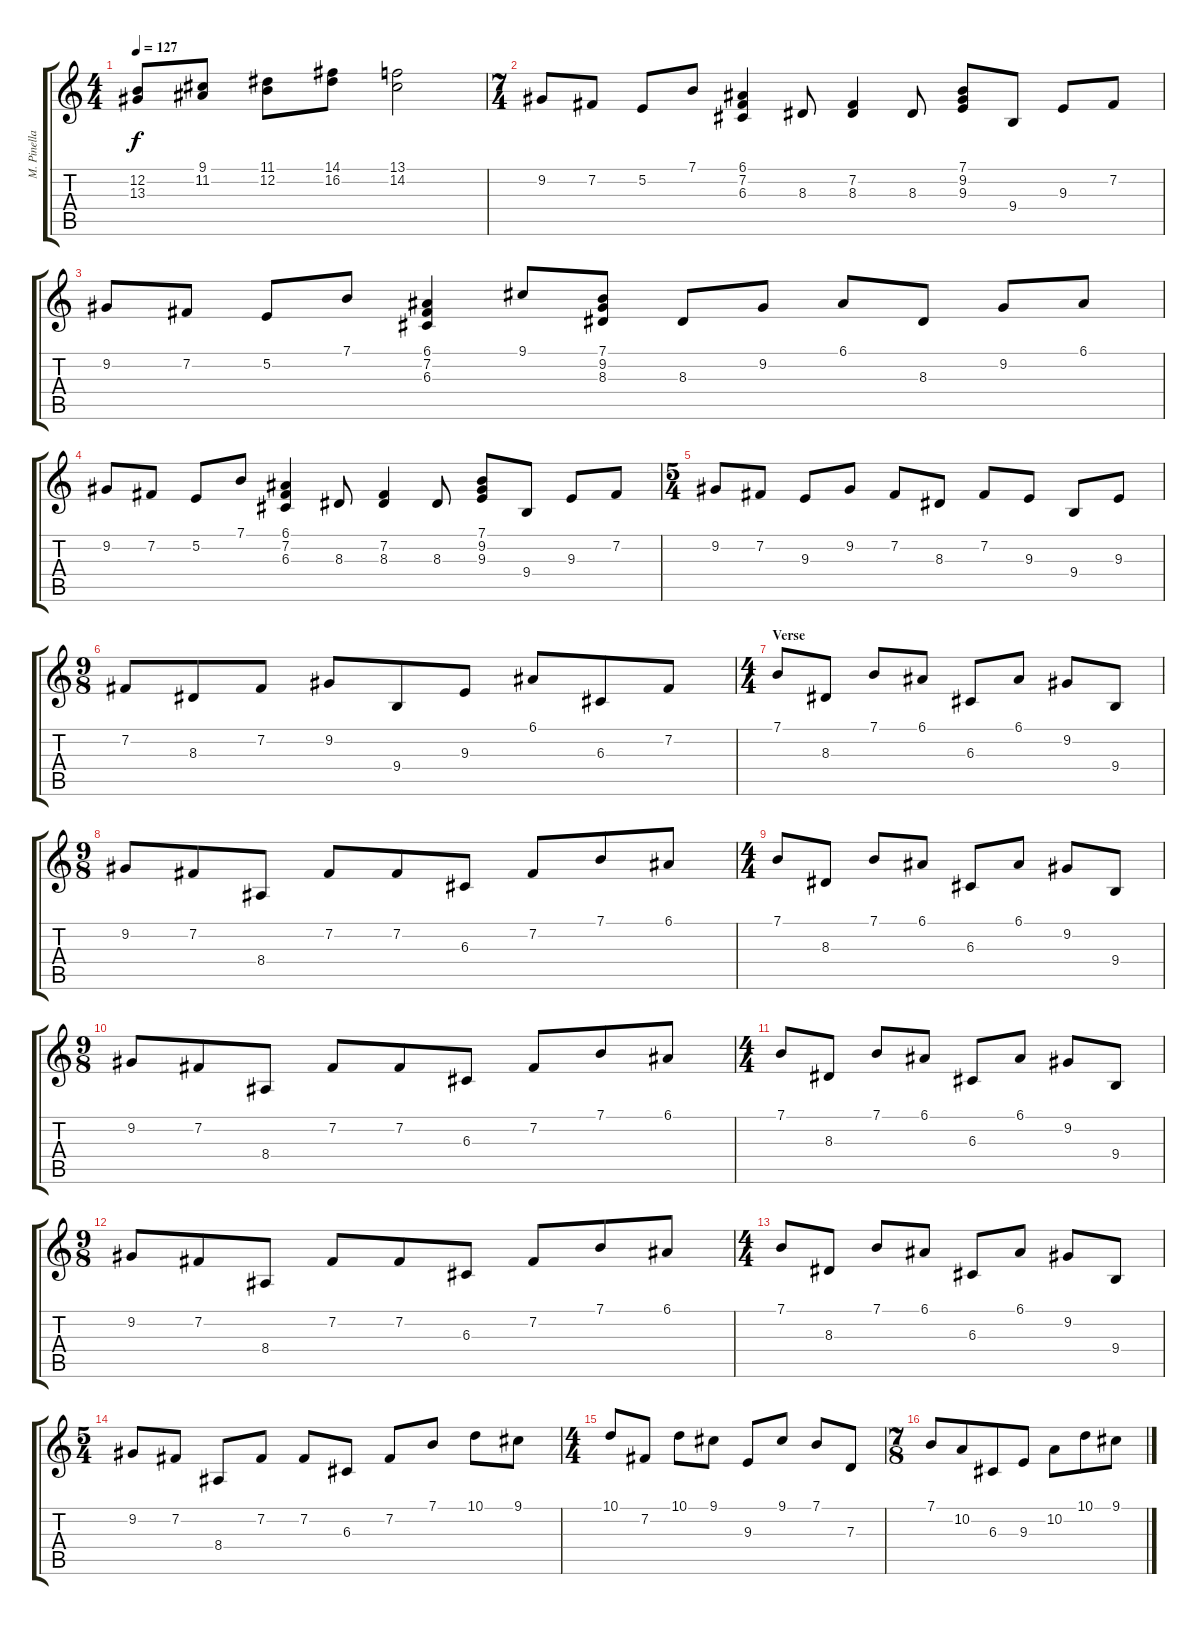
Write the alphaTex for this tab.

\track ("M. Pinella [Piano]" "M. Pinella") {instrument brightacousticpiano}
\staff {score tabs}
\tuning (E4 B3 G3 D3 A2 E2) {hide}
\ts (4 4)
\tempo 127
\clef g2
\ks c
(12.2 13.3).8{dy f} (9.1 11.2).8 (11.1 12.2).8 (14.1 16.2).8 (13.1 14.2).2 |
\ts (7 4)
9.2.8 7.2.8 5.2.8 7.1.8 (6.1 7.2 6.3).4 8.3.8 (7.2 8.3).4 8.3.8 (7.1 9.2 9.3).8 9.4.8 9.3.8 7.2.8 |
9.2.8 7.2.8 5.2.8 7.1.8 (6.1 7.2 6.3).4 9.1.8 (7.1 9.2 8.3).8 8.3.8 9.2.8 6.1.8 8.3.8 9.2.8 6.1.8 |
9.2.8 7.2.8 5.2.8 7.1.8 (6.1 7.2 6.3).4 8.3.8 (7.2 8.3).4 8.3.8 (7.1 9.2 9.3).8 9.4.8 9.3.8 7.2.8 |
\ts (5 4)
9.2.8 7.2.8 9.3.8 9.2.8 7.2.8 8.3.8 7.2.8 9.3.8 9.4.8 9.3.8 |
\ts (9 8)
7.2.8 8.3.8 7.2.8 9.2.8 9.4.8 9.3.8 6.1.8 6.3.8 7.2.8 |
\ts (4 4)
\section ("" "Verse")
7.1.8 8.3.8 7.1.8 6.1.8 6.3.8 6.1.8 9.2.8 9.4.8 |
\ts (9 8)
9.2.8 7.2.8 8.4.8 7.2.8 7.2.8 6.3.8 7.2.8 7.1.8 6.1.8 |
\ts (4 4)
7.1.8 8.3.8 7.1.8 6.1.8 6.3.8 6.1.8 9.2.8 9.4.8 |
\ts (9 8)
9.2.8 7.2.8 8.4.8 7.2.8 7.2.8 6.3.8 7.2.8 7.1.8 6.1.8 |
\ts (4 4)
7.1.8 8.3.8 7.1.8 6.1.8 6.3.8 6.1.8 9.2.8 9.4.8 |
\ts (9 8)
9.2.8 7.2.8 8.4.8 7.2.8 7.2.8 6.3.8 7.2.8 7.1.8 6.1.8 |
\ts (4 4)
7.1.8 8.3.8 7.1.8 6.1.8 6.3.8 6.1.8 9.2.8 9.4.8 |
\ts (5 4)
9.2.8 7.2.8 8.4.8 7.2.8 7.2.8 6.3.8 7.2.8 7.1.8 10.1.8 9.1.8 |
\ts (4 4)
10.1.8 7.2.8 10.1.8 9.1.8 9.3.8 9.1.8 7.1.8 7.3.8 |
\ts (7 8)
7.1.8 10.2.8 6.3.8 9.3.8 10.2.8 10.1.8 9.1.8
